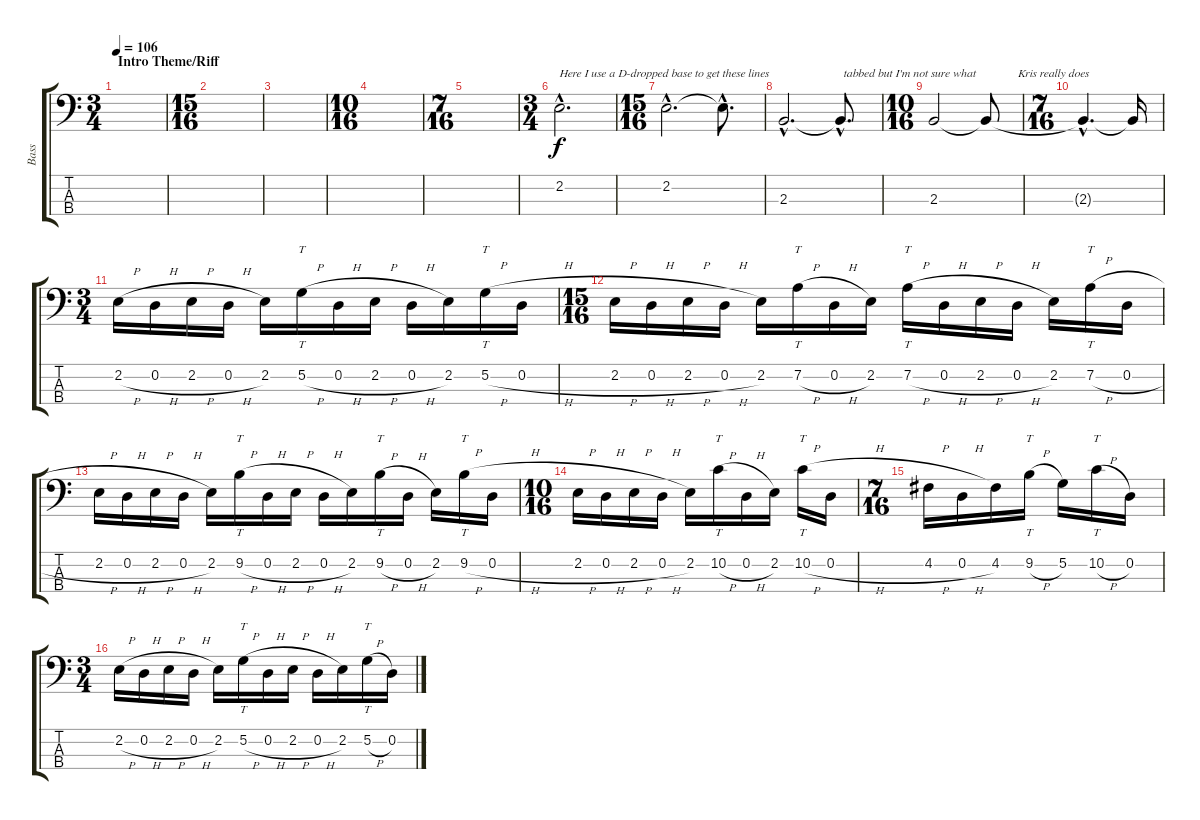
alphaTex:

\track ("Bass" "Bass") {instrument electricbassfinger}
\staff {score tabs}
\tuning (G2 D2 A1 D1) {hide}
\ts (3 4)
\section ("" "Intro Theme/Riff")
\tempo 106
\clef f4
\ks c
|
\ts (15 16)
|
|
\ts (10 16)
|
\ts (7 16)
|
\ts (3 4)
2.2{hac}.2{d txt "Here I use a D-dropped base to get these lines"} |
\ts (15 16)
2.2{hac}.2{d} 2.2{hac t}.8{d} |
2.3{hac}.2{d txt "                    tabbed but I'm not sure what "} 2.3{hac t}.8{d} |
\ts (10 16)
2.3.2{txt "                            Kris really does"} 2.3{t}.8 |
\ts (7 16)
2.3{hac t}.4{d} 2.3{t}.16 |
\ts (3 4)
2.2{h}.16 0.2{h}.16 2.2{h}.16 0.2{h}.16 2.2.16 5.2{h}.16{tt} 0.2{h}.16 2.2{h}.16 0.2{h}.16 2.2.16 5.2{h}.16{tt} 0.2{h}.16 |
\ts (15 16)
2.2{h}.16 0.2{h}.16 2.2{h}.16 0.2{h}.16 2.2.16 7.2{h}.16{tt} 0.2{h}.16 2.2.16 7.2{h}.16{tt} 0.2{h}.16 2.2{h}.16 0.2{h}.16 2.2.16 7.2{h}.16{tt} 0.2{h}.16 |
2.2{h}.16 0.2{h}.16 2.2{h}.16 0.2{h}.16 2.2.16 9.2{h}.16{tt} 0.2{h}.16 2.2{h}.16 0.2{h}.16 2.2.16 9.2{h}.16{tt} 0.2{h}.16 2.2.16 9.2{h}.16{tt} 0.2{h}.16 |
\ts (10 16)
2.2{h}.16 0.2{h}.16 2.2{h}.16 0.2{h}.16 2.2.16 10.2{h}.16{tt} 0.2{h}.16 2.2.16 10.2{h}.16{tt} 0.2{h}.16 |
\ts (7 16)
4.2{h}.16 0.2{h}.16 4.2.16 9.2{h}.16{tt} 5.2.16 10.2{h}.16{tt} 0.2.16 |
\ts (3 4)
2.2{h}.16 0.2{h}.16 2.2{h}.16 0.2{h}.16 2.2.16 5.2{h}.16{tt} 0.2{h}.16 2.2{h}.16 0.2{h}.16 2.2.16 5.2{h}.16{tt} 0.2{h}.16
